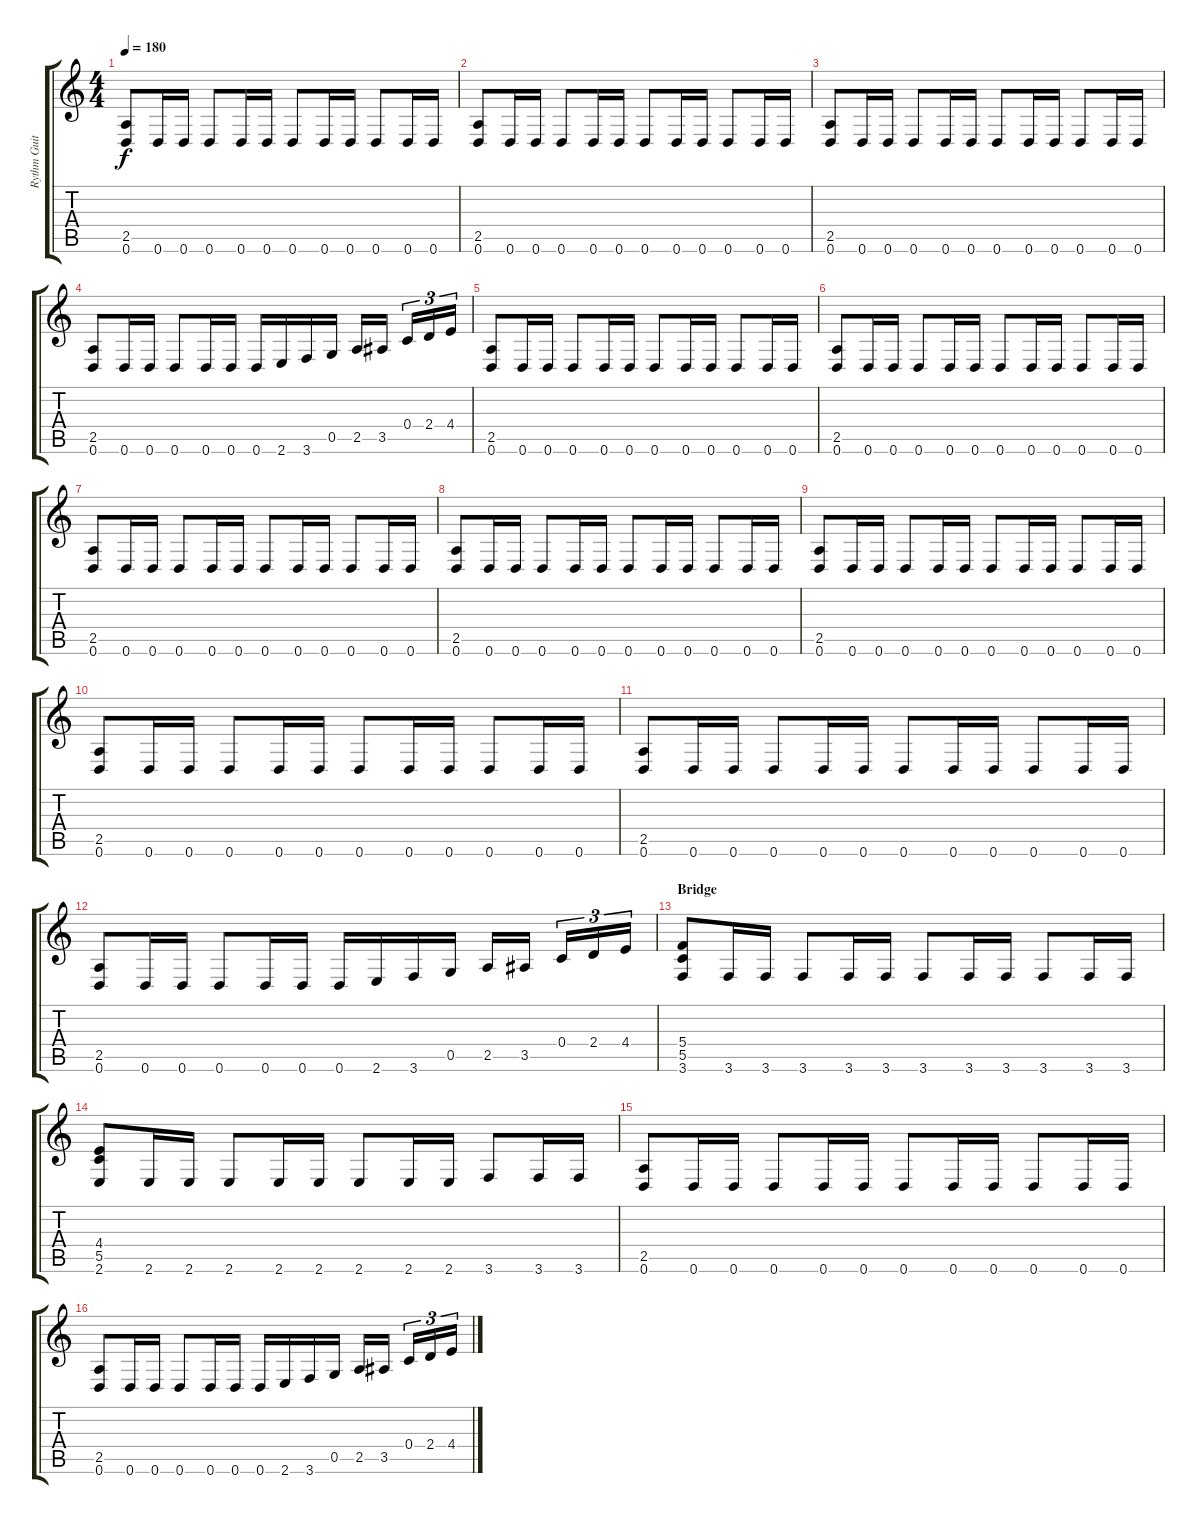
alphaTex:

\track ("Rythm Guitar" "Rythm Guit") {instrument distortionguitar}
\staff {score tabs}
\tuning (D4 A3 F3 C3 G2 D2) {hide}
\ts (4 4)
\tempo 180
\clef g2
\ks c
(2.5 0.6).8{dy f} 0.6.16 0.6.16 0.6.8 0.6.16 0.6.16 0.6.8 0.6.16 0.6.16 0.6.8 0.6.16 0.6.16 |
(2.5 0.6).8 0.6.16 0.6.16 0.6.8 0.6.16 0.6.16 0.6.8 0.6.16 0.6.16 0.6.8 0.6.16 0.6.16 |
(2.5 0.6).8 0.6.16 0.6.16 0.6.8 0.6.16 0.6.16 0.6.8 0.6.16 0.6.16 0.6.8 0.6.16 0.6.16 |
(2.5 0.6).8 0.6.16 0.6.16 0.6.8 0.6.16 0.6.16 0.6.16 2.6.16 3.6.16 0.5.16 2.5.16 3.5.16 0.4.16{tu (3 2)} 2.4.16{tu (3 2)} 4.4.16{tu (3 2)} |
(2.5 0.6).8 0.6.16 0.6.16 0.6.8 0.6.16 0.6.16 0.6.8 0.6.16 0.6.16 0.6.8 0.6.16 0.6.16 |
(2.5 0.6).8 0.6.16 0.6.16 0.6.8 0.6.16 0.6.16 0.6.8 0.6.16 0.6.16 0.6.8 0.6.16 0.6.16 |
(2.5 0.6).8 0.6.16 0.6.16 0.6.8 0.6.16 0.6.16 0.6.8 0.6.16 0.6.16 0.6.8 0.6.16 0.6.16 |
(2.5 0.6).8 0.6.16 0.6.16 0.6.8 0.6.16 0.6.16 0.6.8 0.6.16 0.6.16 0.6.8 0.6.16 0.6.16 |
(2.5 0.6).8 0.6.16 0.6.16 0.6.8 0.6.16 0.6.16 0.6.8 0.6.16 0.6.16 0.6.8 0.6.16 0.6.16 |
(2.5 0.6).8 0.6.16 0.6.16 0.6.8 0.6.16 0.6.16 0.6.8 0.6.16 0.6.16 0.6.8 0.6.16 0.6.16 |
(2.5 0.6).8 0.6.16 0.6.16 0.6.8 0.6.16 0.6.16 0.6.8 0.6.16 0.6.16 0.6.8 0.6.16 0.6.16 |
(2.5 0.6).8 0.6.16 0.6.16 0.6.8 0.6.16 0.6.16 0.6.16 2.6.16 3.6.16 0.5.16 2.5.16 3.5.16 0.4.16{tu (3 2)} 2.4.16{tu (3 2)} 4.4.16{tu (3 2)} |
\section ("" "Bridge")
(5.4 5.5 3.6).8 3.6.16 3.6.16 3.6.8 3.6.16 3.6.16 3.6.8 3.6.16 3.6.16 3.6.8 3.6.16 3.6.16 |
(4.4 5.5 2.6).8 2.6.16 2.6.16 2.6.8 2.6.16 2.6.16 2.6.8 2.6.16 2.6.16 3.6.8 3.6.16 3.6.16 |
(2.5 0.6).8 0.6.16 0.6.16 0.6.8 0.6.16 0.6.16 0.6.8 0.6.16 0.6.16 0.6.8 0.6.16 0.6.16 |
(2.5 0.6).8 0.6.16 0.6.16 0.6.8 0.6.16 0.6.16 0.6.16 2.6.16 3.6.16 0.5.16 2.5.16 3.5.16 0.4.16{tu (3 2)} 2.4.16{tu (3 2)} 4.4.16{tu (3 2)}
